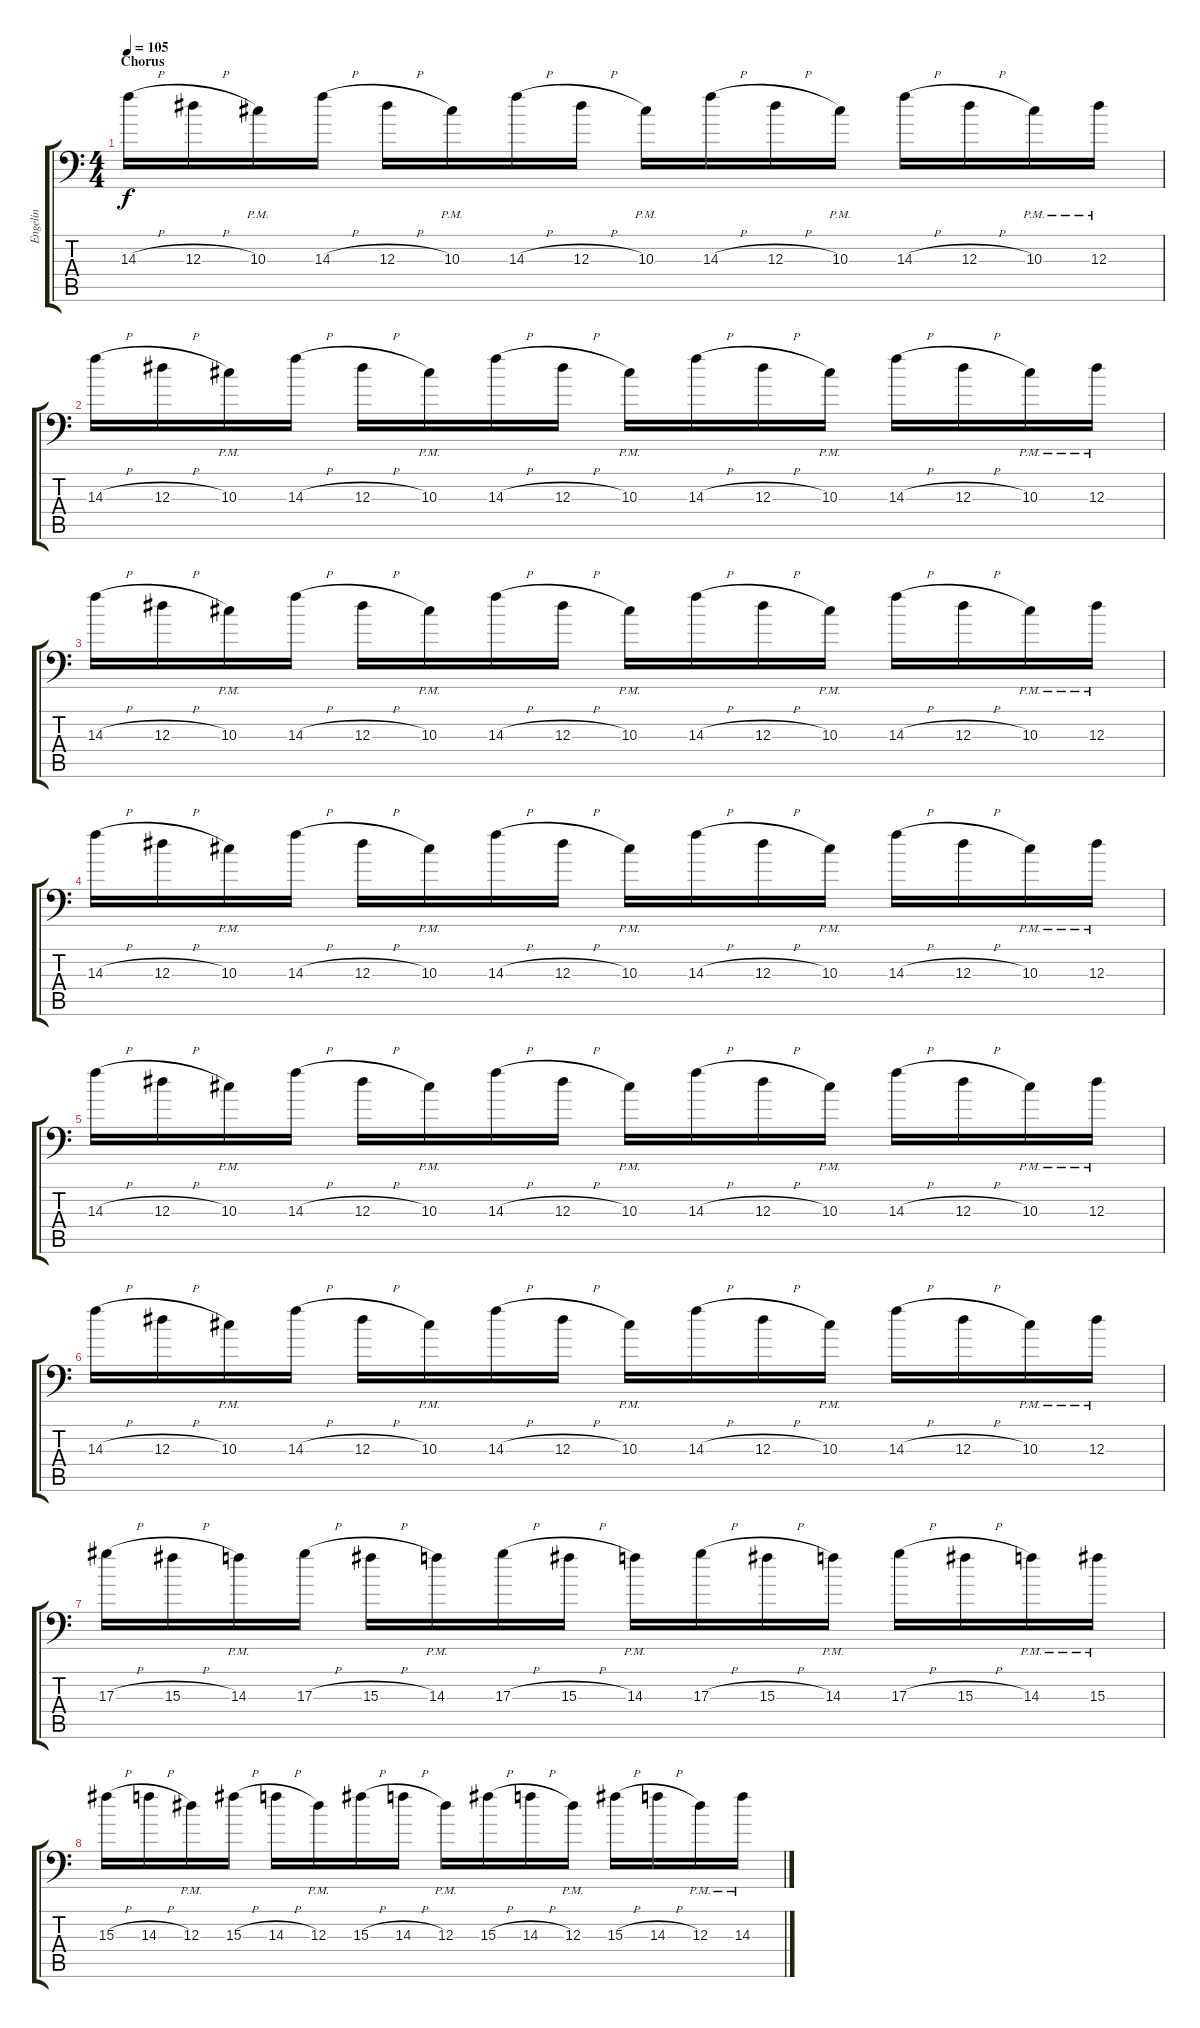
\track ("Engelin" "Engelin") {instrument distortionguitar}
\staff {score tabs}
\tuning (C4 G3 Eb3 Bb2 F2 Bb1) {hide}
\ts (4 4)
\section ("" "Chorus")
\tempo 105
\clef f4
\ks c
14.3{h}.16{dy f} 12.3{h}.16 10.3{pm}.16 14.3{h}.16 12.3{h}.16 10.3{pm}.16 14.3{h}.16 12.3{h}.16 10.3{pm}.16 14.3{h}.16 12.3{h}.16 10.3{pm}.16 14.3{h}.16 12.3{h}.16 10.3{pm}.16 12.3{pm}.16 |
14.3{h}.16 12.3{h}.16 10.3{pm}.16 14.3{h}.16 12.3{h}.16 10.3{pm}.16 14.3{h}.16 12.3{h}.16 10.3{pm}.16 14.3{h}.16 12.3{h}.16 10.3{pm}.16 14.3{h}.16 12.3{h}.16 10.3{pm}.16 12.3{pm}.16 |
14.3{h}.16 12.3{h}.16 10.3{pm}.16 14.3{h}.16 12.3{h}.16 10.3{pm}.16 14.3{h}.16 12.3{h}.16 10.3{pm}.16 14.3{h}.16 12.3{h}.16 10.3{pm}.16 14.3{h}.16 12.3{h}.16 10.3{pm}.16 12.3{pm}.16 |
14.3{h}.16 12.3{h}.16 10.3{pm}.16 14.3{h}.16 12.3{h}.16 10.3{pm}.16 14.3{h}.16 12.3{h}.16 10.3{pm}.16 14.3{h}.16 12.3{h}.16 10.3{pm}.16 14.3{h}.16 12.3{h}.16 10.3{pm}.16 12.3{pm}.16 |
14.3{h}.16 12.3{h}.16 10.3{pm}.16 14.3{h}.16 12.3{h}.16 10.3{pm}.16 14.3{h}.16 12.3{h}.16 10.3{pm}.16 14.3{h}.16 12.3{h}.16 10.3{pm}.16 14.3{h}.16 12.3{h}.16 10.3{pm}.16 12.3{pm}.16 |
14.3{h}.16 12.3{h}.16 10.3{pm}.16 14.3{h}.16 12.3{h}.16 10.3{pm}.16 14.3{h}.16 12.3{h}.16 10.3{pm}.16 14.3{h}.16 12.3{h}.16 10.3{pm}.16 14.3{h}.16 12.3{h}.16 10.3{pm}.16 12.3{pm}.16 |
17.3{h}.16 15.3{h}.16 14.3{pm}.16 17.3{h}.16 15.3{h}.16 14.3{pm}.16 17.3{h}.16 15.3{h}.16 14.3{pm}.16 17.3{h}.16 15.3{h}.16 14.3{pm}.16 17.3{h}.16 15.3{h}.16 14.3{pm}.16 15.3{pm}.16 |
15.3{h}.16 14.3{h}.16 12.3{pm}.16 15.3{h}.16 14.3{h}.16 12.3{pm}.16 15.3{h}.16 14.3{h}.16 12.3{pm}.16 15.3{h}.16 14.3{h}.16 12.3{pm}.16 15.3{h}.16 14.3{h}.16 12.3{pm}.16 14.3{pm}.16
